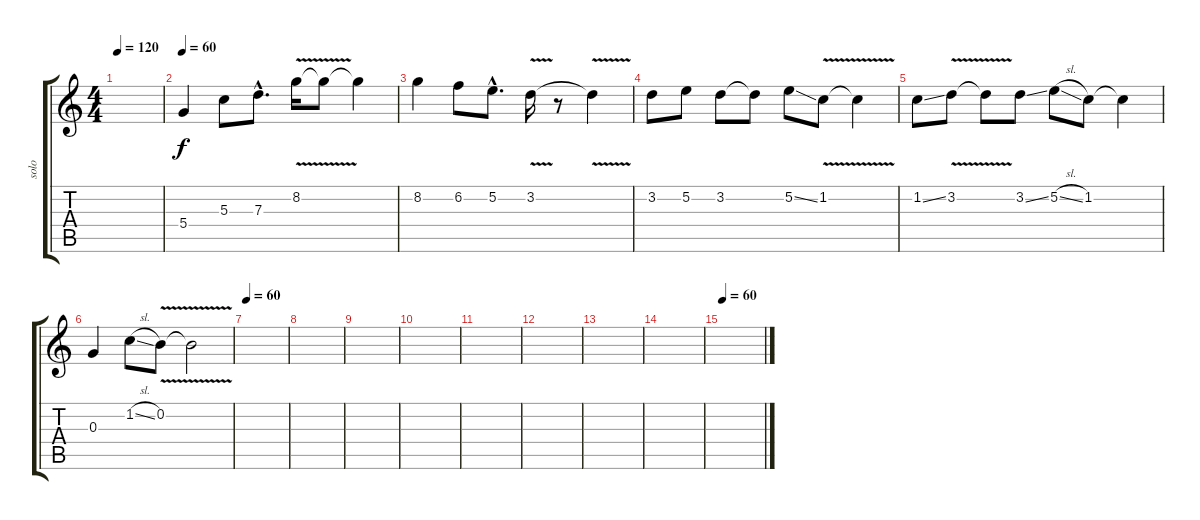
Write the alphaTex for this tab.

\track ("solo" "solo") {instrument overdrivenguitar}
\staff {score tabs}
\tuning (E4 B3 G3 D3 A2 E2) {hide}
\ts (4 4)
\tempo 120
\clef g2
\ks c
|
\tempo 60
5.4.4 5.3.8 7.3{hac}.8{d} 8.2{v}.16 8.2{t}.8 8.2{t}.4 |
8.2.4 6.2.8 5.2{hac}.8{d} 3.2{v}.16 r.8 3.2{t}.4 |
3.2.8 5.2.8 3.2.8 3.2{t}.8 5.2{ss}.8 1.2{v}.8 1.2{t}.4 |
1.2{ss}.8 3.2{v}.8 3.2{t}.8 3.2{ss}.8 5.2{sl}.8 1.2.8 1.2{t}.4 |
0.3.4 1.2{sl}.8 0.2{v}.8 0.2{t}.2 |
\tempo 60
|
|
|
|
|
|
|
|
\tempo 60
